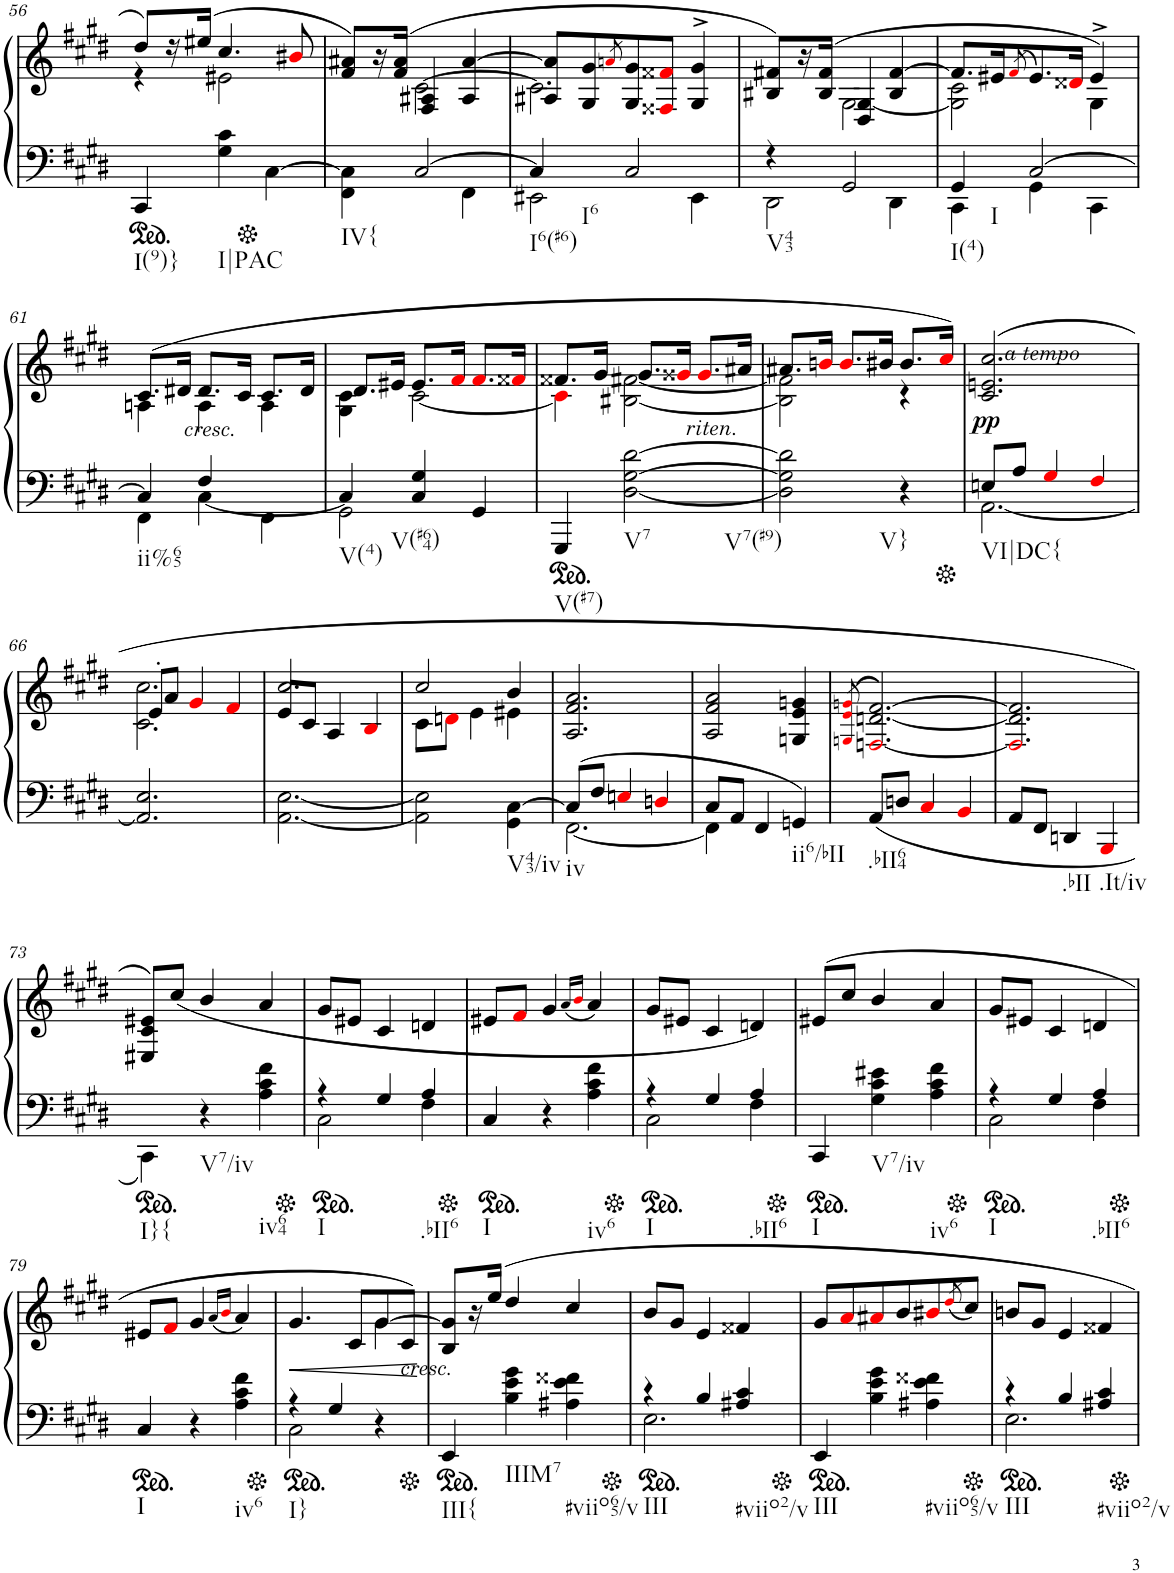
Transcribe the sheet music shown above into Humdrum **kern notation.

**kern	**kern	**dynam
*part2	*part1	*part1
*staff2	*staff1	*staff1
*I"Piano	*I"Piano	*
*I'Pno	*I'Pno	*
!!LO:PB:g=z
*clefF4	*clefG2	*
*k[f#c#g#d#]	*k[f#c#g#d#]	*
*c#:	*c#:	*
*M3/4	*M3/4	*
*ped	*	*
=56	=56	=56
*	*^	*
!LO:TX:b:t=I(9)}	!	!	!
4CC#/	8dd#/L	4r	.
.	16r	.	.
.	(16ee#X/JJ	.	.
!LO:TX:b:t=I|PAC	!	!	!
4G#\ 4c#\	4.cc#/	2e#X\	.
*Xped	*	*	*
[>4C#\	.	.	.
.	8b#Xi/	.	.
=57	=57	=57	=57
*^	*	*	*
!LO:TX:b:t=IV{	!	!	!	!
4FF#\ 4C#\]	2ryy	8f#/ 8a#X/L)	4ryy	.
.	.	16r	.	.
.	.	(16f#/ 16a#/JJ	.	.
[2C#/	.	4F#/ 4A#X/	[>2c#\	.
.	4FF#\	4A#/ [4a#/	.	.
=58	=58	=58	=58	=58
!LO:TX:b:t=I6(#6)	!	!	!	!
!LO:TX:b:t=I6	!	!	!	!
4C#/]	2EE#X\	8A#X/ 8a#/]L	2.c#\]	.
.	.	8G#/ 8g#/	.	.
.	.	8qani/	.	.
2C#/	.	8G#/ 8g#/	.	.
.	.	8F##Xi/ 8f##Xi/J	.	.
.	4EE#\	4G#/^ 4g#/^	.	.
=59	=59	=59	=59	=59
!LO:TX:b:t=V43	!	!	!	!
4r	2DD#\	8B#X/ 8f#X/L)	4ryy	.
.	.	16r	.	.
.	.	(16B#/ 16f#/JJ	.	.
2GG#/	.	4D#/ 4G#/	[2G#\	.
.	4DD#\	4B#/ [4f#/	.	.
=60	=60	=60	=60	=60
!LO:TX:b:t=I(4)	!	!	!	!
!LO:TX:b:t=I	!	!	!	!
4GG#/	4CC#\	8.f#/L]	2G#\] 2c#\	.
.	.	16e#X/K	.	.
.	.	(8qf#i/	.	.
[2C#/	4GG#\	8.e#/)	.	.
.	.	16d##Xi/Jk	.	.
.	4CC#\	4e#^/)	4G#\	.
!!LO:LB:g=z	!!
=61	=61	=61	=61	=61
!LO:TX:b:t=ii%65	!	!	!	!
4C#/]	4FF#\	(8.c#/L	4An\	.
!	!	!LO:TX:b:i:t=cresc.	!	!
.	.	16d#X/Jk	.	.
4F#/	[4C#\	8.d#/L	4A\	.
.	.	16c#/Jk	.	.
4FF#\	4ryy	8.c#/L	4A\	.
.	.	16d#/Jk	.	.
=62	=62	=62	=62	=62
!LO:TX:b:t=V(4)	!	!	!	!
!LO:TX:b:t=V(#64)	!	!	!	!
4C#/]	2GG#\	8.d#/L	4G#\ 4c#\	.
.	.	16e#X/Jk	.	.
4C#/ 4G#/	.	8.e#/L	[2c#\	.
.	.	16f#i/Jk	.	.
4GG#/	4ryy	8.f#i/L	.	.
.	.	16f##Xi/Jk	.	.
*v	*v	*	*	*
=63	=63	=63	=63
*ped	*	*	*
!LO:TX:b:t=V(#7)	!	!	!
4GGG#/	8.f##X/L	4c#i\]	.
.	16g#/Jk	.	.
!LO:TX:b:t=V7	!	!	!
!LO:TX:b:t=V7(#9)	!	!	!
[2D#\ [2G#\ [2d#\	8.g#/L	[2B#X\ [2f#X\	.
!	!LO:TX:b:i:t=riten.	!	!
.	16g##Xi/Jk	.	.
.	8.g##i/L	.	.
.	16a#X/Jk	.	.
=64	=64	=64	=64
!LO:TX:b:t=V}	!	!	!
2D#\] 2G#\] 2d#\]	8.a#X/L	2B#\] 2f#\]	.
.	16bni/Jk	.	.
.	8.bi/L	.	.
.	16b#X/Jk	.	.
4r	8.b#/L	4r	.
.	16cc#i/Jk)	.	.
*	*v	*v	*
=65	=65	=65
*Xped	*	*
*^	*	*
!	!	!LO:TX:b:i:t=a tempo	!
!LO:TX:b:t=VI|DC{	!	!	!
!	!	!	!LO:DY:b
8En/L	[2.AA\	(2.c#/ 2.en/ 2.cc#/	pp
8A/J	.	.	.
4G#i/	.	.	.
4F#i/	.	.	.
*v	*v	*	*
!!LO:LB:g=z
=66	=66	=66
*	*^	*
2.AA/] 2.E/	8e'/L	2.c#\ 2.cc#\	.
.	8a/J	.	.
.	4g#i/	.	.
.	4f#i/	.	.
=67	=67	=67	=67
[2.AA\ [<2.E\	8e/L	2.cc#/	.
.	8c#/J	.	.
.	4A/	.	.
.	4Bi/	.	.
=68	=68	=68	=68
2AA\] 2E\]	2cc#/	8c#\L	.
.	.	8dni\J	.
.	.	4e\	.
!LO:TX:b:t=V43/iv	!	!	!
4GG#\ [>4C#\	4b/	4e#X\	.
=69	=69	=69	=69
*^	*	*	*
!LO:TX:b:t=iv	!	!	!	!
*	*	*v	*v	*
(8C#/L]	[2.FF#\	2.A/ 2.f#/ 2.a/	.
8F#/J	.	.	.
4Eni/	.	.	.
4Dni/	.	.	.
=70	=70	=70	=70
8C#/L	4FF#\]	2A/ 2f#/ 2a/	.
8AA/J	.	.	.
4FF#/	2ryy	.	.
!LO:TX:b:t=ii6/bII	!	!	!
4GGn/)	.	4Gn/ 4e/ 4gn/	.
*v	*v	*	*
=71	=71	=71
.	(>(>8qGni/ 8qei/ 8qgni/	.
!LO:TX:b:t=.bII64	!	!
(<8AA/L	[2.Fni/ [2.dn/ [2.f#/))	.
8Dn/J	.	.
4C#i/	.	.
4BBi/	.	.
=72	=72	=72
8AA/L	2.Fi/] 2.d/] 2.f#/]	.
8FF#/J	.	.
!LO:TX:b:t=.bII	!	!
4DDn/	.	.
!LO:TX:b:t=.It/iv	!	!
4BBBi/	.	.
!!LO:LB:g=z
=73	=73	=73
*ped	*	*
!LO:TX:b:t=I}{	!	!
4CC#\)	8E#X/ 8c#/ 8e#X/L)	.
.	(8cc#/J	.
!LO:TX:b:t=V7/iv	!	!
4r	4b/	.
!LO:TX:b:t=iv64	!	!
4A\ 4c#\ 4f#\	4a/	.
=74	=74	=74
*Xped	*	*
*ped	*	*
*^	*	*
!LO:TX:b:t=I	!	!	!
4r	2C#\	8g#/L	.
.	.	8e#X/J	.
4G#/	.	4c#/	.
!LO:TX:b:t=.bII6	!	!	!
4A/	4F#\	4dn/	.
*v	*v	*	*
=75	=75	=75
*Xped	*	*
*ped	*	*
*^	*	*
!LO:TX:b:t=I	!	!	!
*v	*v	*	*
4C#/	8e#X/L	.
.	8f#i/J	.
4r	4g#/	.
.	(16qa/LL	.
.	16qbi/JJ	.
!LO:TX:b:t=iv6	!	!
4A\ 4c#\ 4f#\	4a/)	.
=76	=76	=76
*Xped	*	*
*ped	*	*
*^	*	*
!LO:TX:b:t=I	!	!	!
4r	2C#\	8g#/L	.
.	.	8e#X/J	.
4G#/	.	4c#/	.
!LO:TX:b:t=.bII6	!	!	!
4A/	4F#\	4dn/)	.
*v	*v	*	*
=77	=77	=77
*Xped	*	*
*ped	*	*
*^	*	*
!LO:TX:b:t=I	!	!	!
*v	*v	*	*
4CC#/	(8e#X/L	.
.	8cc#/J	.
!LO:TX:b:t=V7/iv	!	!
4G#\ 4c#\ 4e#X\	4b/	.
!LO:TX:b:t=iv6	!	!
4A\ 4c#\ 4f#\	4a/	.
=78	=78	=78
*Xped	*	*
*ped	*	*
*^	*	*
!LO:TX:b:t=I	!	!	!
4r	2C#\	8g#/L	.
.	.	8e#X/J	.
4G#/	.	4c#/	.
!LO:TX:b:t=.bII6	!	!	!
4A/	4F#\	4dn/	.
*v	*v	*	*
!!LO:LB:g=z
=79	=79	=79
*Xped	*	*
*ped	*	*
*^	*	*
!LO:TX:b:t=I	!	!	!
*v	*v	*	*
4C#/	8e#X/L	.
.	8f#i/J	.
4r	4g#/	.
.	(16qa/LL	.
.	16qbi/JJ	.
!LO:TX:b:t=iv6	!	!
4A\ 4c#\ 4f#\	4a/)	.
=80	=80	=80
*Xped	*	*
*ped	*	*
*^	*	*
!LO:TX:b:t=I}	!	!	!
!	!	!	!LO:HP:b
*	*	*^	*
4r	2C#\	4.g#/	2ryy	<
4G#/	.	.	.	.
.	.	8c#/L	.	.
4r	4ryy	[8g#/	4g#\	.
!	!	!LO:TX:b:i:t=cresc.	!	!
.	.	8c#/J)	.	.
*v	*v	*	*	*
*	*v	*v	*
.	.	[
=81	=81	=81
*Xped	*	*
*ped	*	*
!LO:TX:b:t=III{	!	!
4EE/	8B/ 8g#/]L	.
.	16r	.
.	16ee/JJ	.
!LO:TX:b:t=IIIM7	!	!
4B\ 4e\ 4g#\	4dd#/	.
!LO:TX:b:t=#viio65/v	!	!
4A#X\ 4e\ 4f##X\	4cc#/	.
=82	=82	=82
*Xped	*	*
*ped	*	*
*^	*	*
!LO:TX:b:t=III	!	!	!
4r	2.E\	8b/L	.
.	.	8g#/J	.
4B/	.	4e/	.
!LO:TX:b:t=#viio2/v	!	!	!
4A#X/ 4c#/	.	4f##X/	.
*v	*v	*	*
=83	=83	=83
*Xped	*	*
*ped	*	*
!LO:TX:b:t=III	!	!
4EE/	8g#/L	.
.	8ai/	.
4B\ 4e\ 4g#\	8a#Xi/	.
.	8b/	.
!LO:TX:b:t=#viio65/v	!	!
4A#X\ 4e\ 4f##X\	8b#Xi/	.
.	(8qdd#i/	.
.	8cc#/J)	.
=84	=84	=84
*Xped	*	*
*ped	*	*
*^	*	*
!LO:TX:b:t=III	!	!	!
4r	2.E\	8bn/L	.
.	.	8g#/J	.
4B/	.	4e/	.
!LO:TX:b:t=#viio2/v	!	!	!
4A#X/ 4c#/	.	4f##X/	.
*v	*v	*	*
*Xped	*	*
=	=	=
*-	*-	*-
